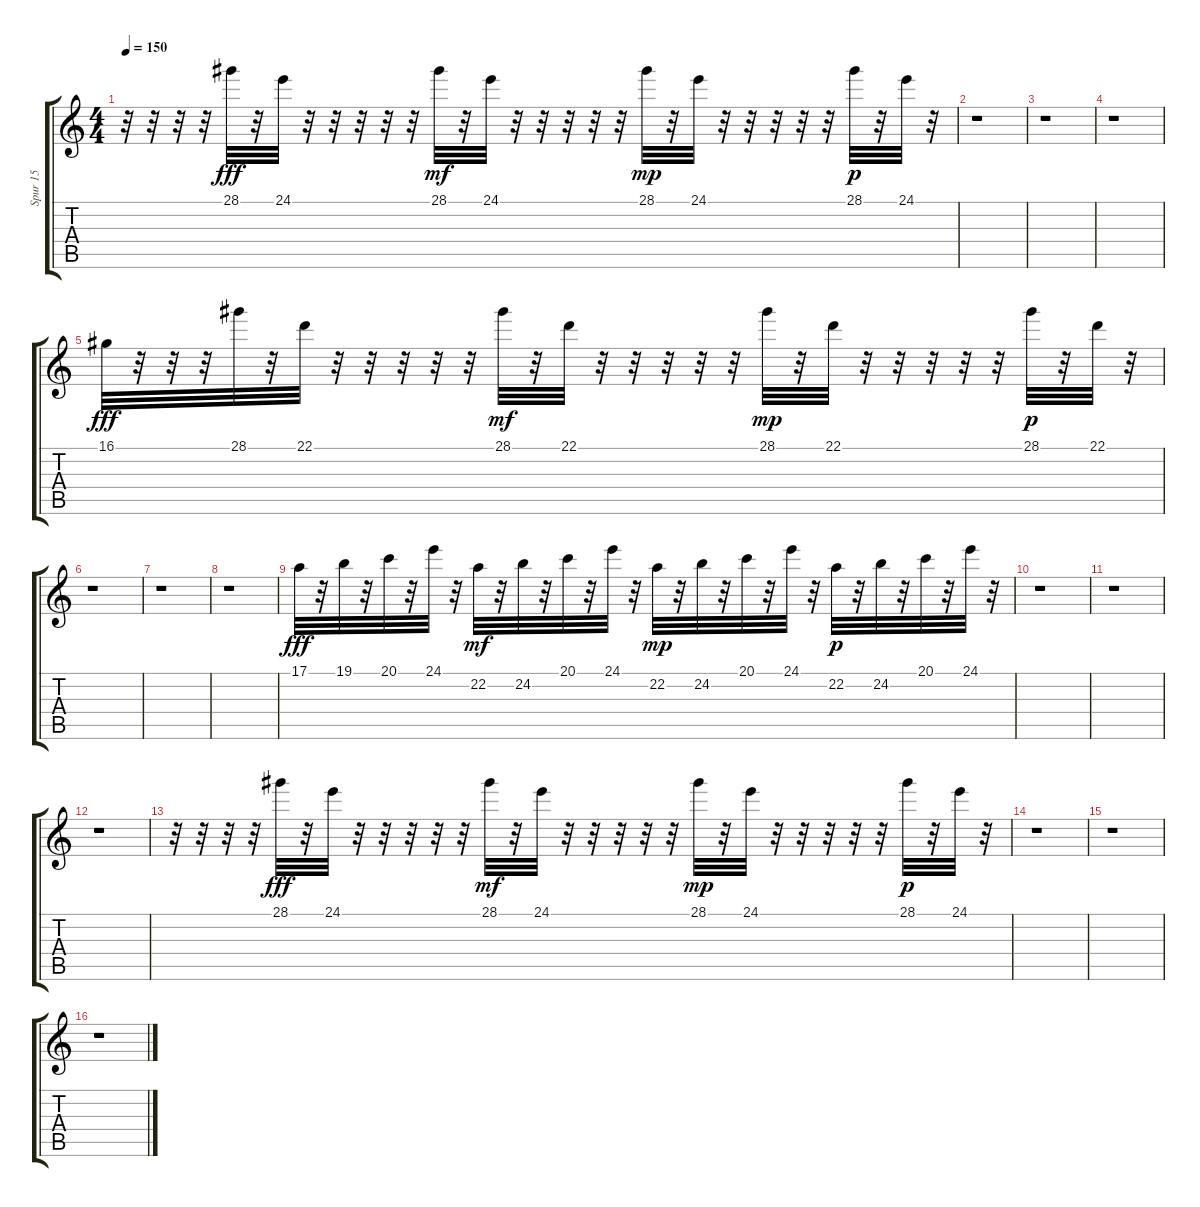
\track ("Spur 15" "Spur 15") {instrument brightacousticpiano}
\staff {score tabs}
\tuning (E4 B3 G3 D3 A2 E2) {hide}
\ts (4 4)
\tempo 150
\clef g2
\ks c
r.32{dy p balance 12} r.32 r.32 r.32 28.1.32{dy fff} r.32 24.1.32 r.32 r.32 r.32 r.32 r.32 28.1.32{dy mf} r.32 24.1.32 r.32 r.32{balance 5} r.32 r.32 r.32 28.1.32{dy mp} r.32 24.1.32 r.32 r.32{balance 0} r.32 r.32 r.32 28.1.32{dy p} r.32 24.1.32 r.32 |
r.1 |
r.1 |
r.1 |
16.1.32{dy fff} r.32 r.32{balance 12} r.32 28.1.32 r.32 22.1.32 r.32 r.32 r.32 r.32 r.32 28.1.32{dy mf} r.32 22.1.32 r.32 r.32{balance 5} r.32 r.32 r.32 28.1.32{dy mp} r.32 22.1.32 r.32 r.32{balance 0} r.32 r.32 r.32 28.1.32{dy p} r.32 22.1.32 r.32 |
r.1 |
r.1 |
r.1 |
17.1.32{dy fff} r.32 19.1.32 r.32 20.1.32 r.32 24.1.32 r.32 22.2.32{dy mf balance 5} r.32 24.2.32 r.32 20.1.32 r.32 24.1.32 r.32 22.2.32{dy mp balance 12} r.32 24.2.32 r.32 20.1.32 r.32 24.1.32 r.32 22.2.32{dy p balance 16} r.32 24.2.32 r.32 20.1.32 r.32 24.1.32 r.32 |
r.1 |
r.1 |
r.1 |
r.32{balance 12} r.32 r.32 r.32 28.1.32{dy fff} r.32 24.1.32 r.32 r.32 r.32 r.32 r.32 28.1.32{dy mf} r.32 24.1.32 r.32 r.32{balance 5} r.32 r.32 r.32 28.1.32{dy mp} r.32 24.1.32 r.32 r.32{balance 0} r.32 r.32 r.32 28.1.32{dy p} r.32 24.1.32 r.32 |
r.1 |
r.1 |
r.1
